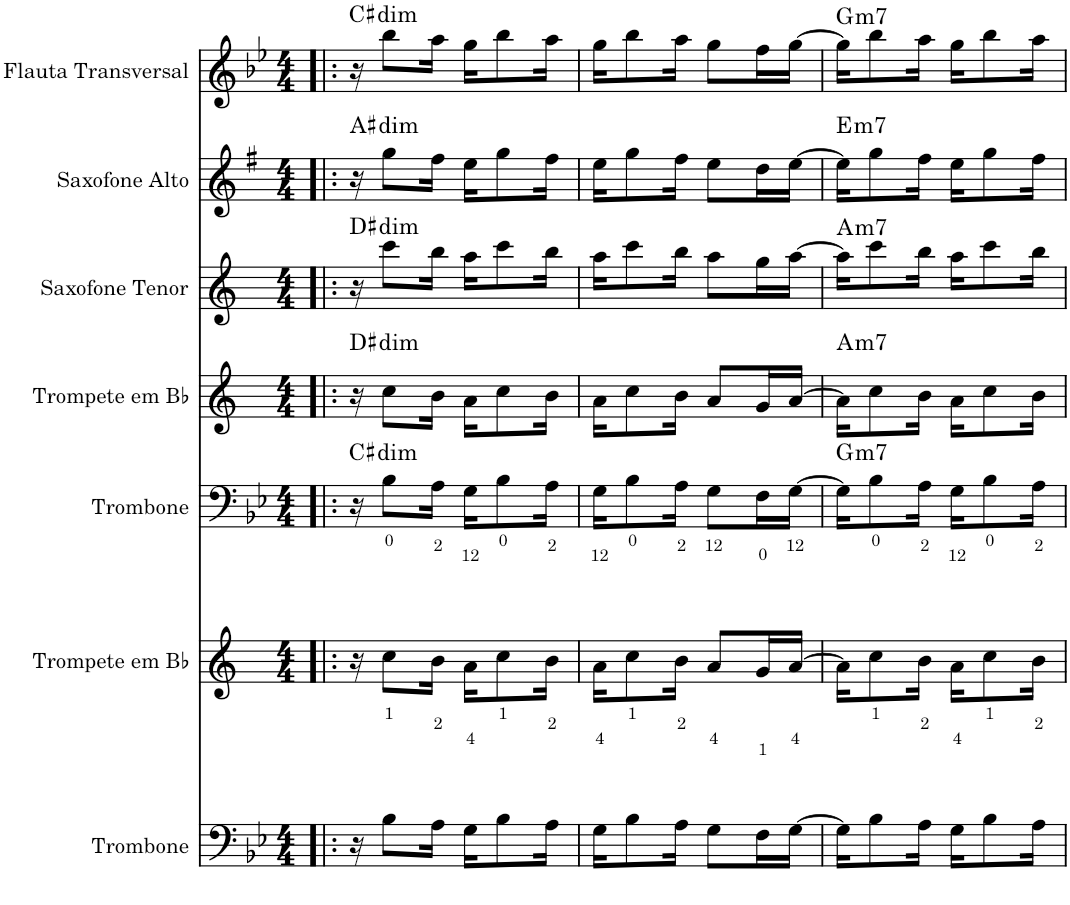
**kern	**kern	**kern	**harte	**kern	**harte	**kern	**harte	**kern	**harte	**kern	**harte
*part7	*part6	*part5	*part5	*part4	*part4	*part3	*part3	*part2	*part2	*part1	*part1
*staff7	*staff6	*staff5	*	*staff4	*	*staff3	*	*staff2	*	*staff1	*
*I"Trombone	*I"Trompete em Bb	*I"Trombone	*	*I"Trompete em Bb	*	*I"Saxofone Tenor	*	*I"Saxofone Alto	*	*I"Flauta Transversal	*
*I'Tbn.	*I'Tpt. em Bb	*I'Tbn.	*	*I'Tpt. em Bb	*	*I'Sax. Tn.	*	*	*	*I'Fl.	*
*clefF4	*clefG2	*clefF4	*	*clefG2	*	*clefG2	*	*clefG2	*	*clefG2	*
*	*Trd1c2	*	*	*Trd1c2	*	*Trd8c14	*	*Trd5c9	*	*	*
*k[b-e-]	*k[]	*k[b-e-]	*	*k[]	*	*k[]	*	*k[f#]	*	*k[b-e-]	*
*B-:	*	*B-:	*	*	*	*	*	*G:	*	*B-:	*
*M4/4	*M4/4	*M4/4	*	*M4/4	*	*M4/4	*	*M4/4	*	*M4/4	*
=1!|:	=1!|:	=1!|:	=1!|:	=1!|:	=1!|:	=1!|:	=1!|:	=1!|:	=1!|:	=1!|:	=1!|:
!	!	!	!LO:H:kt=dim	!	!LO:H:kt=dim	!	!LO:H:kt=dim	!	!LO:H:kt=dim	!	!LO:H:kt=dim
16r	16r	16r	C#:dim	16r	D#:dim	16r	D#:dim	16r	A#:dim	16r	C#:dim
8B-\L	8cc\L	8B-\L	.	8cc\L	.	8ccc\L	.	8gg\L	.	8bb-\L	.
16A\Jk	16b\Jk	16A\Jk	.	16b\Jk	.	16bb\Jk	.	16ff#\Jk	.	16aa\Jk	.
16G\KL	16a\KL	16G\KL	.	16a\KL	.	16aa\KL	.	16ee\KL	.	16gg\KL	.
8B-\	8cc\	8B-\	.	8cc\	.	8ccc\	.	8gg\	.	8bb-\	.
16A\Jk	16b\Jk	16A\Jk	.	16b\Jk	.	16bb\Jk	.	16ff#\Jk	.	16aa\Jk	.
=2	=2	=2	=2	=2	=2	=2	=2	=2	=2	=2	=2
16G\KL	16a\KL	16G\KL	.	16a\KL	.	16aa\KL	.	16ee\KL	.	16gg\KL	.
8B-\	8cc\	8B-\	.	8cc\	.	8ccc\	.	8gg\	.	8bb-\	.
16A\Jk	16b\Jk	16A\Jk	.	16b\Jk	.	16bb\Jk	.	16ff#\Jk	.	16aa\Jk	.
8G\L	8a/L	8G\L	.	8a/L	.	8aa\L	.	8ee\L	.	8gg\L	.
16F\L	16g/L	16F\L	.	16g/L	.	16gg\L	.	16dd\L	.	16ff\L	.
[16G\JJ	[16a/JJ	[16G\JJ	.	[16a/JJ	.	[16aa\JJ	.	[16ee\JJ	.	[16gg\JJ	.
=3	=3	=3	=3	=3	=3	=3	=3	=3	=3	=3	=3
!	!	!	!LO:H:kt=m7	!	!LO:H:kt=m7	!	!LO:H:kt=m7	!	!LO:H:kt=m7	!	!LO:H:kt=m7
16G\KL]	16a\KL]	16G\KL]	G:min7	16a\KL]	A:min7	16aa\KL]	A:min7	16ee\KL]	E:min7	16gg\KL]	G:min7
8B-\	8cc\	8B-\	.	8cc\	.	8ccc\	.	8gg\	.	8bb-\	.
16A\Jk	16b\Jk	16A\Jk	.	16b\Jk	.	16bb\Jk	.	16ff#\Jk	.	16aa\Jk	.
16G\KL	16a\KL	16G\KL	.	16a\KL	.	16aa\KL	.	16ee\KL	.	16gg\KL	.
8B-\	8cc\	8B-\	.	8cc\	.	8ccc\	.	8gg\	.	8bb-\	.
16A\Jk	16b\Jk	16A\Jk	.	16b\Jk	.	16bb\Jk	.	16ff#\Jk	.	16aa\Jk	.
=	=	=	=	=	=	=	=	=	=	=	=
*-	*-	*-	*-	*-	*-	*-	*-	*-	*-	*-	*-
